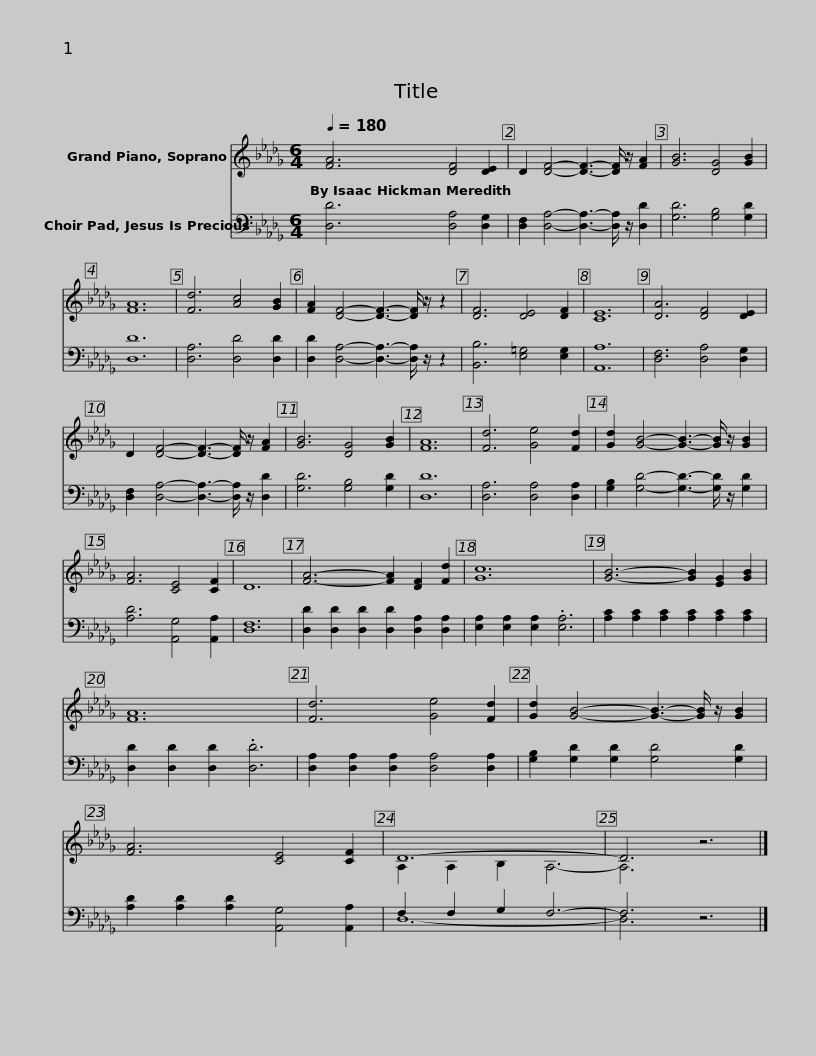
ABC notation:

X:1
%%score ( 1 2 ) ( 3 4 )
L:1/8
Q:1/4=180
M:6/4
I:linebreak $
K:Db
V:1 treble
V:2 treble
V:3 bass
V:4 bass
V:1
 [FA]6 [DF]4 [DE]2 | D2 [DF]4- [DF]3- [DF]/ z/ [FA]2 | [GB]6 [DG]4 [GB]2 | [FA]12 | [Fd]6 [Ac]4 [GB]2 |$ %5
 [FA]2 [DF]4- [DF]3- [DF]/ z/ z2 | [DF]6 [DE]4 [DF]2 | [CE]12 | [DA]6 [DF]4 [DE]2 | D2 [DF]4- [DF]3- [DF]/ z/ [FA]2 | %10
 [GB]6 [DG]4 [GB]2 | [FA]12 |$ [Fd]6 [Ge]4 [Fd]2 | [Gd]2 [GB]4- [GB]3- [GB]/ z/ [GB]2 | [FA]6 [CE]4 [CF]2 | %15
 D12 | [FA]6- [FA]2 [DF]2 [Fd]2 | [Gc]12 |$ [GB]6- [GB]2 [EG]2 [GB]2 | [FA]12 | %20
 [Fd]6 [Ge]4 [Fd]2 | [Gd]2 [GB]4- [GB]3- [GB]/ z/ [GB]2 | [FA]6 [CE]4 [CF]2 |$ D12- | D6 z6 |] %25
V:2
 x12 | x12 | x12 | x12 | x12 |$ %5
 x12 | x12 | x12 | x12 | x12 | %10
 x12 | x12 |$ x12 | x12 | x12 | %15
 x12 | x12 | x12 |$ x12 | x12 | %20
 x12 | x12 | x12 |$ A,2 A,2 B,2 A,6- | A,6 z6 |] %25
V:3
 [D,D]6 [D,A,]4 [D,G,]2 | [D,F,]2 [D,A,]4- [D,A,]3- [D,A,]/ z/ [D,D]2 | [G,D]6 [G,B,]4 [G,D]2 | [D,D]12 | [D,A,]6 [D,D]4 [D,D]2 |$ %5
 [D,D]2 [D,A,]4- [D,A,]3- [D,A,]/ z/ z2 | [B,,B,]6 [E,=G,]4 [E,G,]2 | [A,,A,]12 | [D,F,]6 [D,A,]4 [D,G,]2 | [D,F,]2 [D,A,]4- [D,A,]3- [D,A,]/ z/ [D,D]2 | %10
 [G,D]6 [G,B,]4 [G,D]2 | [D,D]12 |$ [D,A,]6 [D,A,]4 [D,A,]2 | [G,B,]2 [G,D]4- [G,D]3- [G,D]/ z/ [G,D]2 | [A,D]6 [A,,G,]4 [A,,A,]2 | %15
 [D,F,]12 | [D,D]2 [D,D]2 [D,D]2 [D,D]2 [D,A,]2 [D,A,]2 | [E,A,]2 [E,A,]2 [E,A,]2 .[E,A,]6 |$ [A,C]2 [A,C]2 [A,C]2 [A,C]2 [A,C]2 [A,C]2 | [D,D]2 [D,D]2 [D,D]2 .[D,D]6 | %20
 [D,A,]2 [D,A,]2 [D,A,]2 [D,A,]4 [D,A,]2 | [G,B,]2 [G,D]2 [G,D]2 [G,D]4 [G,D]2 | [A,D]2 [A,D]2 [A,D]2 [A,,G,]4 [A,,A,]2 |$ F,2 F,2 G,2 F,6- | F,6 z6 |] %25
V:4
 x12 | x12 | x12 | x12 | x12 |$ %5
 x12 | x12 | x12 | x12 | x12 | %10
 x12 | x12 |$ x12 | x12 | x12 | %15
 x12 | x12 | x12 |$ x12 | x12 | %20
 x12 | x12 | x12 |$ D,12- | D,6 z6 |] %25
